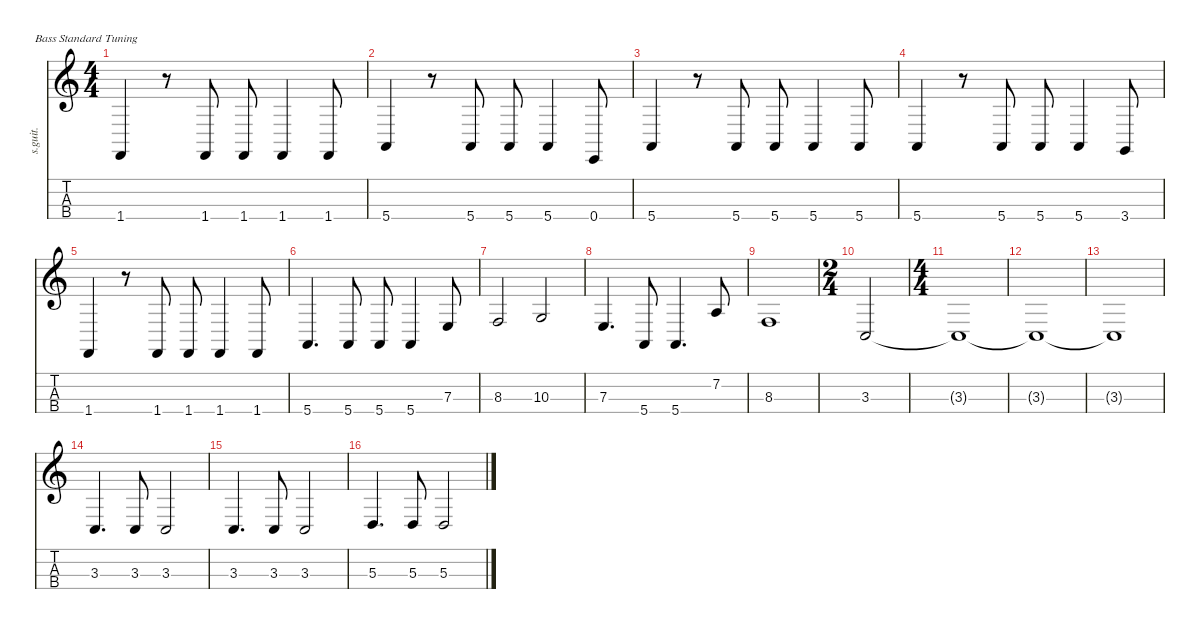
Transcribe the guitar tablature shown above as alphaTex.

\defaultSystemsLayout 4
\hideDynamics
\bracketExtendMode nobrackets
\track ("Klaus Voormann (Bass)" "s.guit.") {instrument fretlessbass}
\staff {score tabs}
\tuning (G2 D2 A1 E1)
\ts (4 4)
\tempo (107 hide)
\clef g2
\ks c
1.4.4{dy mp} r.8 1.4.8 1.4.8 1.4.4 1.4.8 |
5.4.4{dy f} r.8 5.4.8 5.4.8 5.4.4 0.4.8{dy mp} |
5.4.4{dy f} r.8 5.4.8 5.4.8 5.4.4 5.4.8 |
5.4.4 r.8 5.4.8 5.4.8 5.4.4 3.4.8{dy mp} |
1.4.4 r.8 1.4.8 1.4.8 1.4.4 1.4.8 |
5.4.4{d dy f} 5.4.8 5.4.8 5.4.4 7.3.8 |
8.3.2 10.3.2 |
7.3.4{d} 5.4.8 5.4.4{d} 7.2.8 |
8.3.1 |
\ts (2 4)
\beaming (8 2 2 2 2)
3.3.2{dy mp} |
\ts (4 4)
\beaming (8 2 2 2 2)
3.3{t}.1{dy f} |
3.3{t}.1 |
3.3{t}.1 |
3.3.4{d dy mp} 3.3.8 3.3.2 |
3.3.4{d} 3.3.8 3.3.2 |
5.3.4{d dy f} 5.3.8 5.3.2
